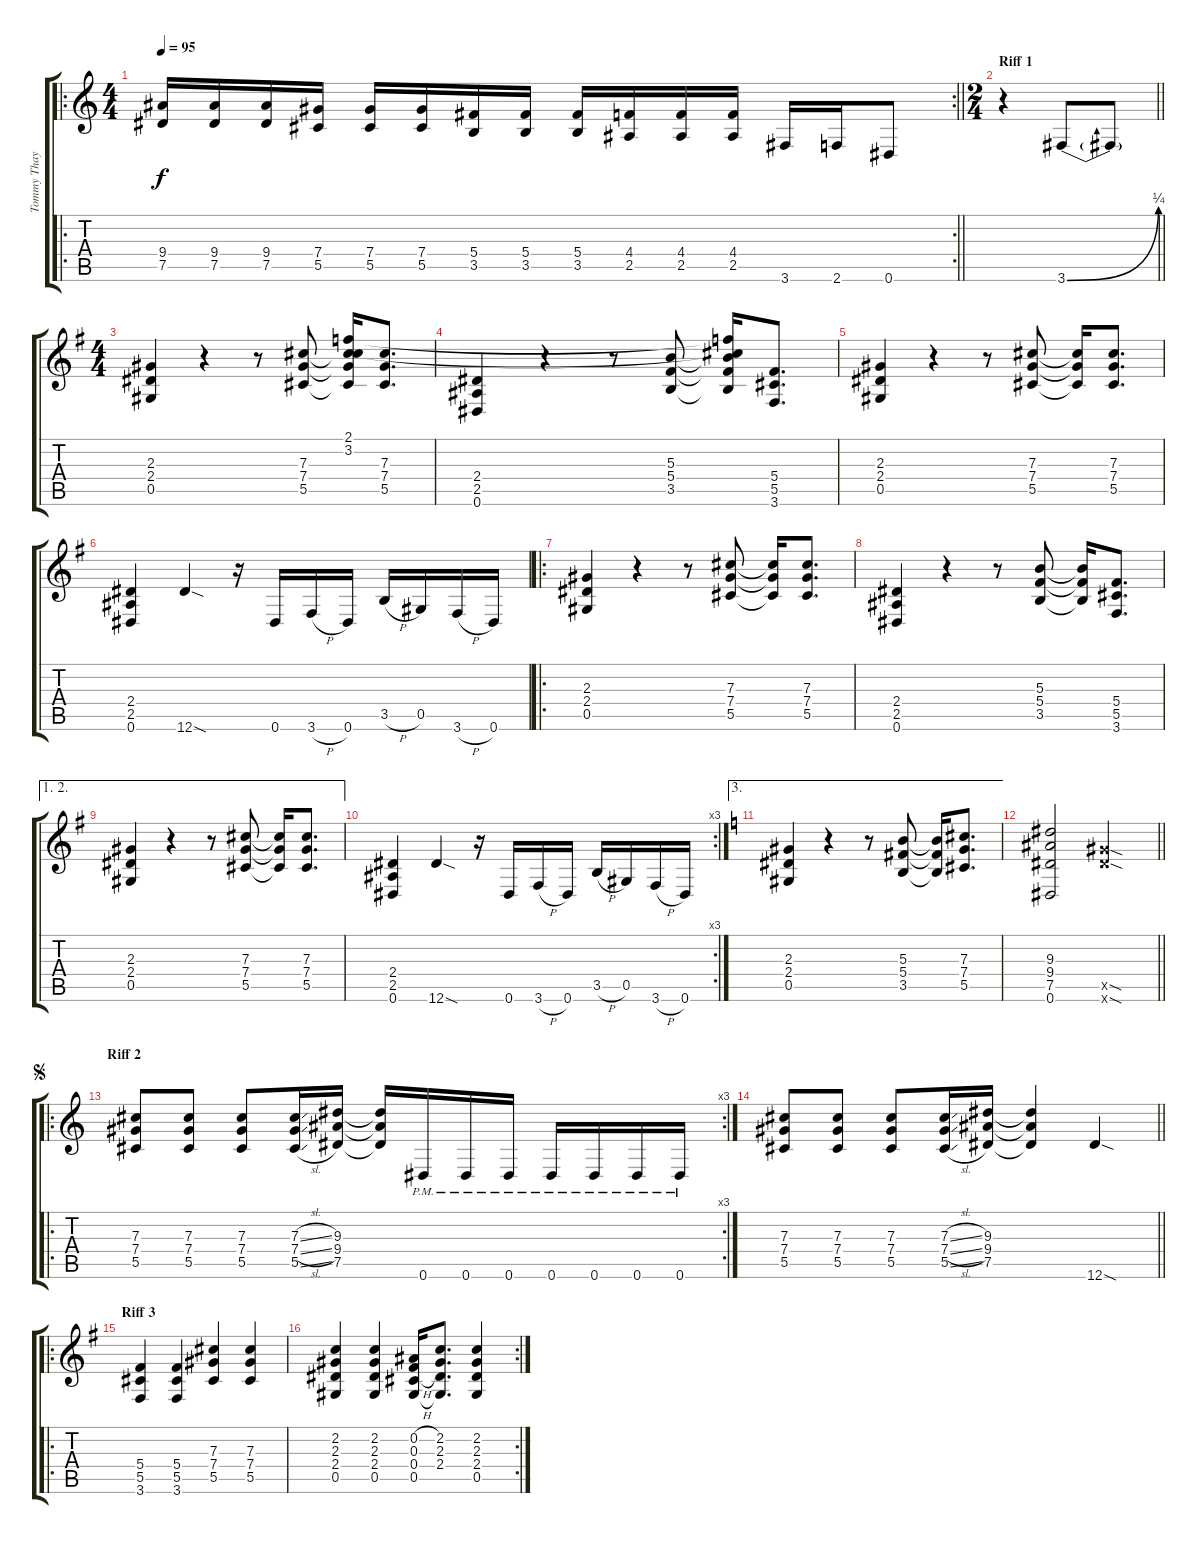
\track ("Tommy Thayer" "Tommy Thay") {instrument overdrivenguitar}
\staff {score tabs}
\tuning (Eb4 Bb3 Gb3 Db3 Ab2 Eb2) {hide}
\ro
\rc 2
\ts (4 4)
\tempo 95
\clef g2
\barLineRight lightlight
\ks c
(9.4 7.5).16{dy f instrument overdrivenguitar} (9.4 7.5).16 (9.4 7.5).16 (7.4 5.5).16 (7.4 5.5).16 (7.4 5.5).16 (5.4 3.5).16 (5.4 3.5).16 (5.4 3.5).16 (4.4 2.5).16 (4.4 2.5).16 (4.4 2.5).16 3.6.16 2.6.16 0.6.8 |
\ts (2 4)
\section ("" "Riff 1")
\barLineRight lightlight
r.4 3.6{be (bend 0 0 60 1)}.8 3.6{t}.8 |
\ts (4 4)
\ks eminor
(2.3 2.4 0.5).4 r.4 r.8 (7.3 7.4 5.5).8 (2.1 3.2 7.3{t} 7.4{t} 5.5{t}).16 (7.3 7.4 5.5).8{d} |
(2.4 2.5 0.6).4 r.4 r.8 (5.3 5.4 3.5).8 (2.1{t} 3.2{t} 5.3{t} 5.4{t} 3.5{t}).16 (5.4 5.5 3.6).8{d} |
(2.3 2.4 0.5).4 r.4 r.8 (7.3 7.4 5.5).8 (7.3{t} 7.4{t} 5.5{t}).16 (7.3 7.4 5.5).8{d} |
(2.4 2.5 0.6).4 12.6{sod}.4 r.16 0.6.16 3.6{h}.16 0.6.16 3.5{h}.16 0.5.16 3.6{h}.16 0.6.16 |
\ro
(2.3 2.4 0.5).4 r.4 r.8 (7.3 7.4 5.5).8 (7.3{t} 7.4{t} 5.5{t}).16 (7.3 7.4 5.5).8{d} |
(2.4 2.5 0.6).4 r.4 r.8 (5.3 5.4 3.5).8 (5.3{t} 5.4{t} 3.5{t}).16 (5.4 5.5 3.6).8{d} |
\ae (1 2)
(2.3 2.4 0.5).4 r.4 r.8 (7.3 7.4 5.5).8 (7.3{t} 7.4{t} 5.5{t}).16 (7.3 7.4 5.5).8{d} |
\rc 3
(2.4 2.5 0.6).4 12.6{sod}.4 r.16 0.6.16 3.6{h}.16 0.6.16 3.5{h}.16 0.5.16 3.6{h}.16 0.6.16 |
\ae 3
\ks c
(2.3 2.4 0.5).4 r.4 r.8 (5.3 5.4 3.5).8 (5.3{t} 5.4{t} 3.5{t}).16 (7.3 7.4 5.5).8{d} |
\barLineRight lightlight
(9.3 9.4 7.5 0.6).2 (12.5{sod x} 12.6{sod x}).2 |
\ro
\rc 3
\section ("" "Riff 2")
\jump segno
(7.3 7.4 5.5).8 (7.3 7.4 5.5).8 (7.3 7.4 5.5).8 (7.3{sl} 7.4{sl} 5.5{sl}).16 (9.3 9.4 7.5).16 (9.3{t} 9.4{t} 7.5{t}).16 0.6{pm}.16 0.6{pm}.16 0.6{pm}.16 0.6{pm}.16 0.6{pm}.16 0.6{pm}.16 0.6{pm}.16 |
\barLineRight lightlight
(7.3 7.4 5.5).8 (7.3 7.4 5.5).8 (7.3 7.4 5.5).8 (7.3{sl} 7.4{sl} 5.5{sl}).16 (9.3 9.4 7.5).16 (9.3{t} 9.4{t} 7.5{t}).4 12.6{sod}.4 |
\ro
\section ("" "Riff 3")
\ks eminor
(5.4 5.5 3.6).4 (5.4 5.5 3.6).4 (7.3 7.4 5.5).4 (7.3 7.4 5.5).4 |
\rc 2
(2.2 2.3 2.4 0.5).4 (2.2 2.3 2.4 0.5).4 (0.2{h} 0.3{h} 0.4{h} 0.5).16 (2.2 2.3 2.4 0.5{t}).8{d} (2.2 2.3 2.4 0.5).4
